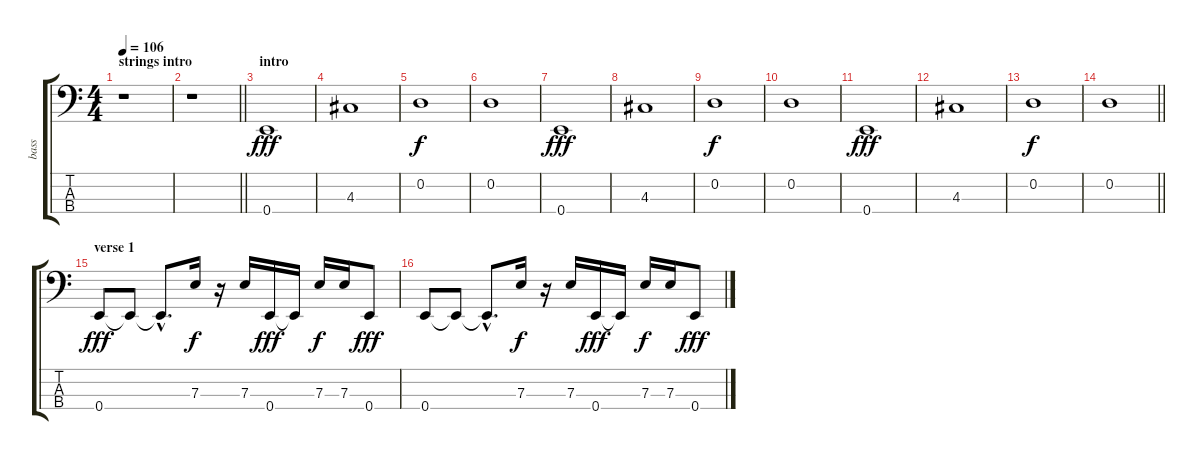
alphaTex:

\track ("bass" "bass") {instrument fretlessbass}
\staff {score tabs}
\tuning (G2 D2 A1 E1) {hide}
\ts (4 4)
\section ("" "strings intro")
\tempo 106
\clef f4
\ks c
r.1{dy fff instrument fretlessbass} |
\barLineRight lightlight
r.1 |
\section ("" "intro")
0.4.1 |
4.3.1 |
0.2.1{dy f} |
0.2.1 |
0.4.1{dy fff} |
4.3.1 |
0.2.1{dy f} |
0.2.1 |
0.4.1{dy fff} |
4.3.1 |
0.2.1{dy f} |
\barLineRight lightlight
0.2.1 |
\section ("" "verse 1")
0.4.8{dy fff instrument electricbasspick} 0.4{t}.8 0.4{hac t}.8{d} 7.3.16{dy f} r.16 7.3.16 0.4.16{dy fff} 0.4{t}.16 7.3.16{dy f} 7.3.16 0.4.8{dy fff} |
0.4.8{instrument electricbasspick} 0.4{t}.8 0.4{hac t}.8{d} 7.3.16{dy f} r.16 7.3.16 0.4.16{dy fff} 0.4{t}.16 7.3.16{dy f} 7.3.16 0.4.8{dy fff}
